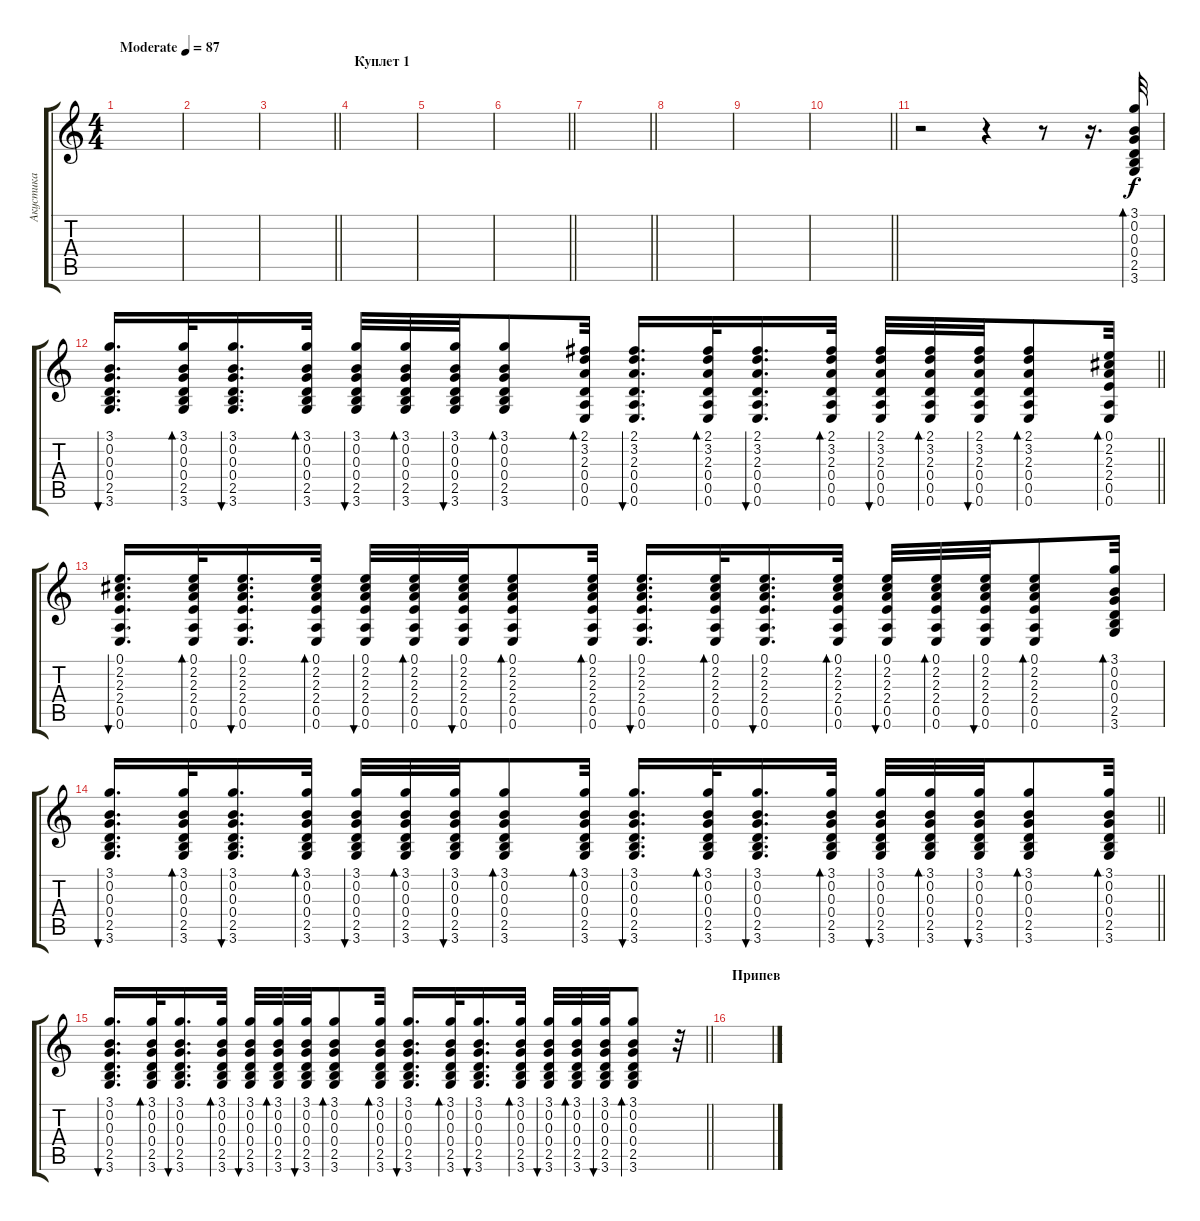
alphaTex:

\track ("Акустика" "Акустика") {instrument acousticguitarsteel}
\staff {score tabs}
\tuning (E4 B3 G3 D3 A2 E2) {hide}
\ts (4 4)
\tempo (87 "Moderate")
\clef g2
\ks c
|
|
\barLineRight lightlight
|
\section ("" "Куплет 1")
|
|
\barLineRight lightlight
|
\barLineRight lightlight
|
|
|
\barLineRight lightlight
|
r.2 r.4 r.8 r.16{d} (3.1 0.2 0.3 0.4 2.5 3.6).32{bd 60} |
\barLineRight lightlight
(3.1 0.2 0.3 0.4 2.5 3.6).16{d bu 30} (3.1 0.2 0.3 0.4 2.5 3.6).32{bd 30} (3.1 0.2 0.3 0.4 2.5 3.6).16{d bu 60} (3.1 0.2 0.3 0.4 2.5 3.6).32{bd 30} (3.1 0.2 0.3 0.4 2.5 3.6).32{bu 30} (3.1 0.2 0.3 0.4 2.5 3.6).32{bd 30} (3.1 0.2 0.3 0.4 2.5 3.6).32{bu 30} (3.1 0.2 0.3 0.4 2.5 3.6).8{bd 30} (2.1 3.2 2.3 0.4 0.5 0.6).32{bd 30} (2.1 3.2 2.3 0.4 0.5 0.6).16{d bu 30} (2.1 3.2 2.3 0.4 0.5 0.6).32{bd 30} (2.1 3.2 2.3 0.4 0.5 0.6).16{d bu 30} (2.1 3.2 2.3 0.4 0.5 0.6).32{bd 30} (2.1 3.2 2.3 0.4 0.5 0.6).32{bu 30} (2.1 3.2 2.3 0.4 0.5 0.6).32{bd 30} (2.1 3.2 2.3 0.4 0.5 0.6).32{bu 30} (2.1 3.2 2.3 0.4 0.5 0.6).8{bd 30} (0.1 2.2 2.3 2.4 0.5 0.6).32{bd 30} |
(0.1 2.2 2.3 2.4 0.5 0.6).16{d bu 30} (0.1 2.2 2.3 2.4 0.5 0.6).32{bd 30} (0.1 2.2 2.3 2.4 0.5 0.6).16{d bu 30} (0.1 2.2 2.3 2.4 0.5 0.6).32{bd 30} (0.1 2.2 2.3 2.4 0.5 0.6).32{bu 30} (0.1 2.2 2.3 2.4 0.5 0.6).32{bd 30} (0.1 2.2 2.3 2.4 0.5 0.6).32{bu 30} (0.1 2.2 2.3 2.4 0.5 0.6).8{bd 30} (0.1 2.2 2.3 2.4 0.5 0.6).32{bd 30} (0.1 2.2 2.3 2.4 0.5 0.6).16{d bu 30} (0.1 2.2 2.3 2.4 0.5 0.6).32{bd 30} (0.1 2.2 2.3 2.4 0.5 0.6).16{d bu 30} (0.1 2.2 2.3 2.4 0.5 0.6).32{bd 30} (0.1 2.2 2.3 2.4 0.5 0.6).32{bu 30} (0.1 2.2 2.3 2.4 0.5 0.6).32{bd 30} (0.1 2.2 2.3 2.4 0.5 0.6).32{bu 30} (0.1 2.2 2.3 2.4 0.5 0.6).8{bd 30} (3.1 0.2 0.3 0.4 2.5 3.6).32{bd 60} |
\barLineRight lightlight
(3.1 0.2 0.3 0.4 2.5 3.6).16{d bu 30} (3.1 0.2 0.3 0.4 2.5 3.6).32{bd 30} (3.1 0.2 0.3 0.4 2.5 3.6).16{d bu 60} (3.1 0.2 0.3 0.4 2.5 3.6).32{bd 30} (3.1 0.2 0.3 0.4 2.5 3.6).32{bu 30} (3.1 0.2 0.3 0.4 2.5 3.6).32{bd 30} (3.1 0.2 0.3 0.4 2.5 3.6).32{bu 30} (3.1 0.2 0.3 0.4 2.5 3.6).8{bd 30} (3.1 0.2 0.3 0.4 2.5 3.6).32{bd 60} (3.1 0.2 0.3 0.4 2.5 3.6).16{d bu 30} (3.1 0.2 0.3 0.4 2.5 3.6).32{bd 30} (3.1 0.2 0.3 0.4 2.5 3.6).16{d bu 60} (3.1 0.2 0.3 0.4 2.5 3.6).32{bd 30} (3.1 0.2 0.3 0.4 2.5 3.6).32{bu 30} (3.1 0.2 0.3 0.4 2.5 3.6).32{bd 30} (3.1 0.2 0.3 0.4 2.5 3.6).32{bu 30} (3.1 0.2 0.3 0.4 2.5 3.6).8{bd 30} (3.1 0.2 0.3 0.4 2.5 3.6).32{bd 60} |
\barLineRight lightlight
(3.1 0.2 0.3 0.4 2.5 3.6).16{d bu 30} (3.1 0.2 0.3 0.4 2.5 3.6).32{bd 30} (3.1 0.2 0.3 0.4 2.5 3.6).16{d bu 60} (3.1 0.2 0.3 0.4 2.5 3.6).32{bd 30} (3.1 0.2 0.3 0.4 2.5 3.6).32{bu 30} (3.1 0.2 0.3 0.4 2.5 3.6).32{bd 30} (3.1 0.2 0.3 0.4 2.5 3.6).32{bu 30} (3.1 0.2 0.3 0.4 2.5 3.6).8{bd 30} (3.1 0.2 0.3 0.4 2.5 3.6).32{bd 60} (3.1 0.2 0.3 0.4 2.5 3.6).16{d bu 30} (3.1 0.2 0.3 0.4 2.5 3.6).32{bd 30} (3.1 0.2 0.3 0.4 2.5 3.6).16{d bu 60} (3.1 0.2 0.3 0.4 2.5 3.6).32{bd 30} (3.1 0.2 0.3 0.4 2.5 3.6).32{bu 30} (3.1 0.2 0.3 0.4 2.5 3.6).32{bd 30} (3.1 0.2 0.3 0.4 2.5 3.6).32{bu 30} (3.1 0.2 0.3 0.4 2.5 3.6).8{bd 30} r.32 |
\section ("" "Припев")
